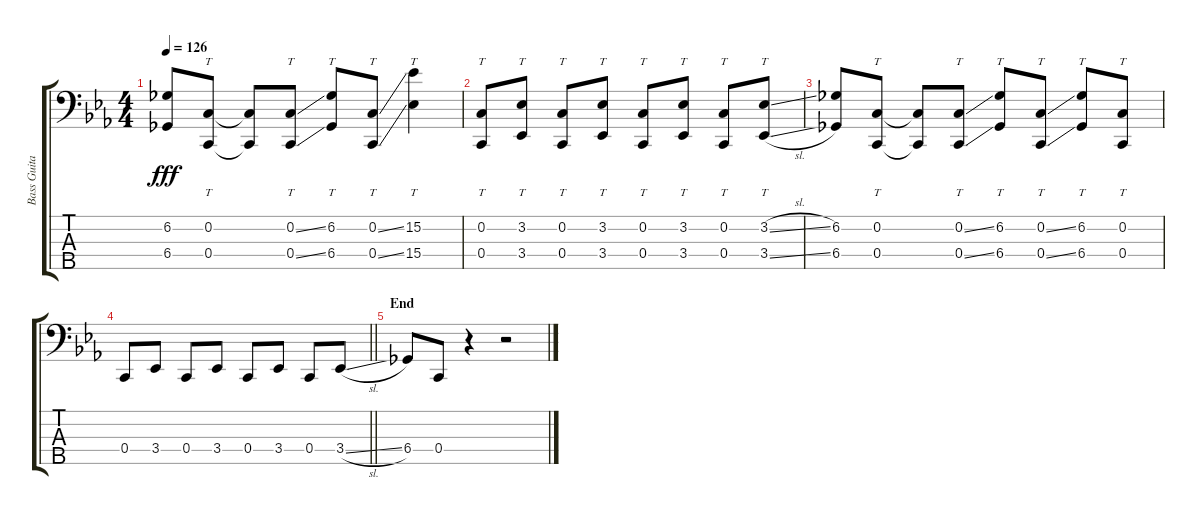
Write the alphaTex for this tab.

\track ("Bass Guitar" "Bass Guita") {instrument electricbassfinger}
\staff {score tabs}
\tuning (F2 C2 G1 C1 G0) {hide}
\ts (4 4)
\tempo 126
\clef f4
\ks cminor
(6.2 6.4).8{dy fff} (0.2 0.4).8{tt} (0.2{t} 0.4{t}).8 (0.2{ss} 0.4{ss}).8{tt} (6.2 6.4).8{tt} (0.2{ss} 0.4{ss}).8{tt} (15.2 15.4).4{tt} |
(0.2 0.4).8{tt} (3.2 3.4).8{tt} (0.2 0.4).8{tt} (3.2 3.4).8{tt} (0.2 0.4).8{tt} (3.2 3.4).8{tt} (0.2 0.4).8{tt} (3.2{sl} 3.4{sl}).8{tt} |
(6.2 6.4).8 (0.2 0.4).8{tt} (0.2{t} 0.4{t}).8 (0.2{ss} 0.4{ss}).8{tt} (6.2 6.4).8{tt} (0.2{ss} 0.4{ss}).8{tt} (6.2 6.4).8{tt} (0.2 0.4).8{tt} |
\barLineRight lightlight
0.4.8 3.4.8 0.4.8 3.4.8 0.4.8 3.4.8 0.4.8 3.4{sl}.8 |
\section ("" "End")
6.4.8 0.4.8 r.4 r.2
